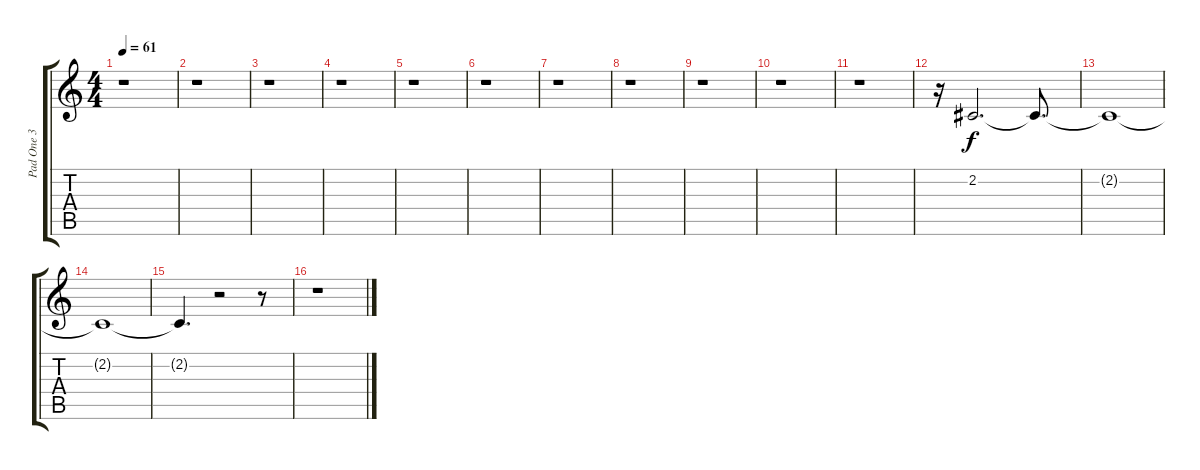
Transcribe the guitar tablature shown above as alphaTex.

\track ("Pad One 3" "Pad One 3") {instrument pad2warm}
\staff {score tabs}
\tuning (E4 B3 G3 D3 A2 E2) {hide}
\ts (4 4)
\tempo 61
\clef g2
\ks c
r.1{dy f} |
r.1 |
r.1 |
r.1 |
r.1 |
r.1 |
r.1 |
r.1 |
r.1 |
r.1 |
r.1 |
r.16 2.2.2{d} 2.2{t}.8{d} |
2.2{t}.1 |
2.2{t}.1 |
2.2{t}.4{d} r.2 r.8 |
r.1
